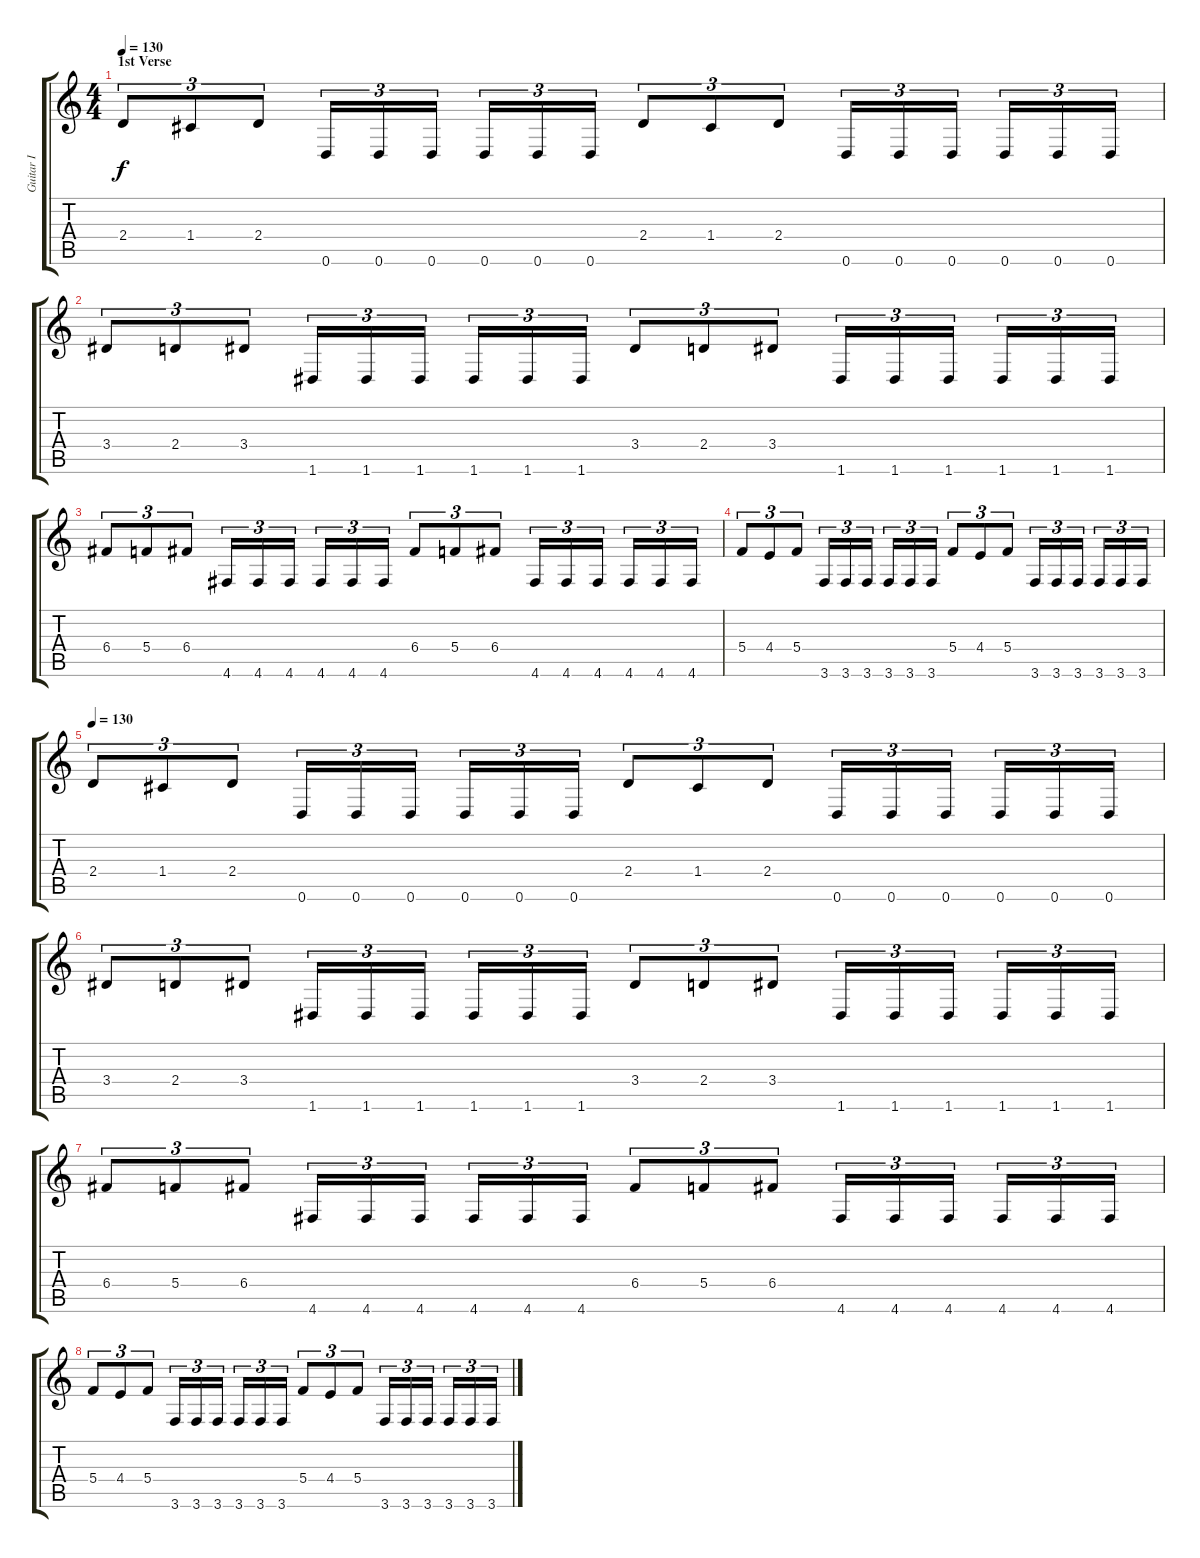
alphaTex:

\track ("Guitar I" "Guitar I") {instrument distortionguitar}
\staff {score tabs}
\tuning (D4 A3 F3 C3 G2 D2) {hide}
\ts (4 4)
\section ("" "1st Verse")
\tempo 130
\clef g2
\ks c
2.4.8{tu (3 2) dy f} 1.4.8{tu (3 2)} 2.4.8{tu (3 2)} 0.6.16{tu (3 2)} 0.6.16{tu (3 2)} 0.6.16{tu (3 2)} 0.6.16{tu (3 2)} 0.6.16{tu (3 2)} 0.6.16{tu (3 2)} 2.4.8{tu (3 2)} 1.4.8{tu (3 2)} 2.4.8{tu (3 2)} 0.6.16{tu (3 2)} 0.6.16{tu (3 2)} 0.6.16{tu (3 2)} 0.6.16{tu (3 2)} 0.6.16{tu (3 2)} 0.6.16{tu (3 2)} |
3.4.8{tu (3 2)} 2.4.8{tu (3 2)} 3.4.8{tu (3 2)} 1.6.16{tu (3 2)} 1.6.16{tu (3 2)} 1.6.16{tu (3 2)} 1.6.16{tu (3 2)} 1.6.16{tu (3 2)} 1.6.16{tu (3 2)} 3.4.8{tu (3 2)} 2.4.8{tu (3 2)} 3.4.8{tu (3 2)} 1.6.16{tu (3 2)} 1.6.16{tu (3 2)} 1.6.16{tu (3 2)} 1.6.16{tu (3 2)} 1.6.16{tu (3 2)} 1.6.16{tu (3 2)} |
6.4.8{tu (3 2)} 5.4.8{tu (3 2)} 6.4.8{tu (3 2)} 4.6.16{tu (3 2)} 4.6.16{tu (3 2)} 4.6.16{tu (3 2)} 4.6.16{tu (3 2)} 4.6.16{tu (3 2)} 4.6.16{tu (3 2)} 6.4.8{tu (3 2)} 5.4.8{tu (3 2)} 6.4.8{tu (3 2)} 4.6.16{tu (3 2)} 4.6.16{tu (3 2)} 4.6.16{tu (3 2)} 4.6.16{tu (3 2)} 4.6.16{tu (3 2)} 4.6.16{tu (3 2)} |
5.4.8{tu (3 2)} 4.4.8{tu (3 2)} 5.4.8{tu (3 2)} 3.6.16{tu (3 2)} 3.6.16{tu (3 2)} 3.6.16{tu (3 2)} 3.6.16{tu (3 2)} 3.6.16{tu (3 2)} 3.6.16{tu (3 2)} 5.4.8{tu (3 2)} 4.4.8{tu (3 2)} 5.4.8{tu (3 2)} 3.6.16{tu (3 2)} 3.6.16{tu (3 2)} 3.6.16{tu (3 2)} 3.6.16{tu (3 2)} 3.6.16{tu (3 2)} 3.6.16{tu (3 2)} |
\tempo 130
2.4.8{tu (3 2)} 1.4.8{tu (3 2)} 2.4.8{tu (3 2)} 0.6.16{tu (3 2)} 0.6.16{tu (3 2)} 0.6.16{tu (3 2)} 0.6.16{tu (3 2)} 0.6.16{tu (3 2)} 0.6.16{tu (3 2)} 2.4.8{tu (3 2)} 1.4.8{tu (3 2)} 2.4.8{tu (3 2)} 0.6.16{tu (3 2)} 0.6.16{tu (3 2)} 0.6.16{tu (3 2)} 0.6.16{tu (3 2)} 0.6.16{tu (3 2)} 0.6.16{tu (3 2)} |
3.4.8{tu (3 2)} 2.4.8{tu (3 2)} 3.4.8{tu (3 2)} 1.6.16{tu (3 2)} 1.6.16{tu (3 2)} 1.6.16{tu (3 2)} 1.6.16{tu (3 2)} 1.6.16{tu (3 2)} 1.6.16{tu (3 2)} 3.4.8{tu (3 2)} 2.4.8{tu (3 2)} 3.4.8{tu (3 2)} 1.6.16{tu (3 2)} 1.6.16{tu (3 2)} 1.6.16{tu (3 2)} 1.6.16{tu (3 2)} 1.6.16{tu (3 2)} 1.6.16{tu (3 2)} |
6.4.8{tu (3 2)} 5.4.8{tu (3 2)} 6.4.8{tu (3 2)} 4.6.16{tu (3 2)} 4.6.16{tu (3 2)} 4.6.16{tu (3 2)} 4.6.16{tu (3 2)} 4.6.16{tu (3 2)} 4.6.16{tu (3 2)} 6.4.8{tu (3 2)} 5.4.8{tu (3 2)} 6.4.8{tu (3 2)} 4.6.16{tu (3 2)} 4.6.16{tu (3 2)} 4.6.16{tu (3 2)} 4.6.16{tu (3 2)} 4.6.16{tu (3 2)} 4.6.16{tu (3 2)} |
5.4.8{tu (3 2)} 4.4.8{tu (3 2)} 5.4.8{tu (3 2)} 3.6.16{tu (3 2)} 3.6.16{tu (3 2)} 3.6.16{tu (3 2)} 3.6.16{tu (3 2)} 3.6.16{tu (3 2)} 3.6.16{tu (3 2)} 5.4.8{tu (3 2)} 4.4.8{tu (3 2)} 5.4.8{tu (3 2)} 3.6.16{tu (3 2)} 3.6.16{tu (3 2)} 3.6.16{tu (3 2)} 3.6.16{tu (3 2)} 3.6.16{tu (3 2)} 3.6.16{tu (3 2)}
